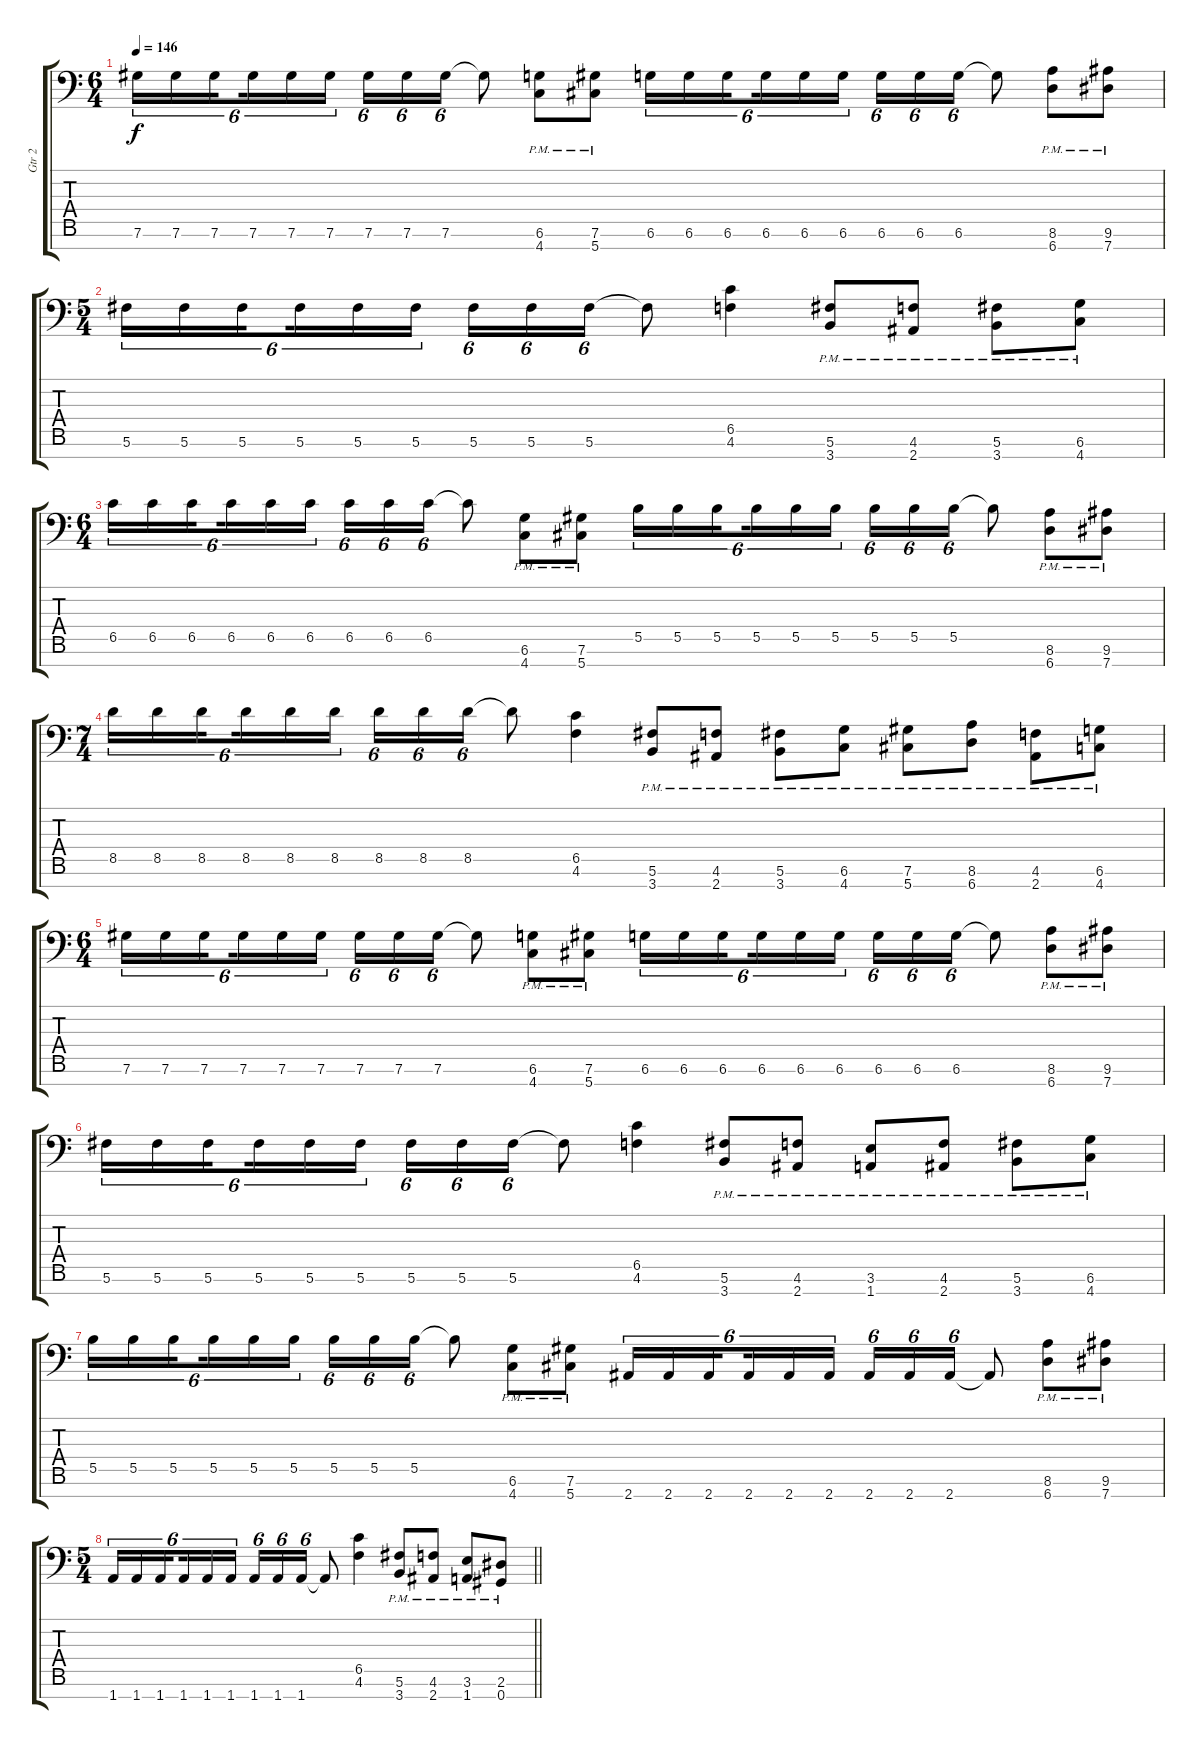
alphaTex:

\track ("Gtr 2" "Gtr 2") {instrument distortionguitar}
\staff {score tabs}
\tuning (Db4 Ab3 E3 B2 Gb2 Db2 Ab1) {hide}
\ts (6 4)
\tempo 146
\clef f4
\ks c
7.6.16{tu (6 4) dy f} 7.6.16{tu (6 4)} 7.6.16{tu (6 4) beam splitsecondary} 7.6.16{tu (6 4)} 7.6.16{tu (6 4)} 7.6.16{tu (6 4) beam splitsecondary} 7.6.16{tu (6 4)} 7.6.16{tu (6 4)} 7.6.16{tu (6 4)} 7.6{t}.8 (6.6{pm} 4.7{pm}).8 (7.6{pm} 5.7{pm}).8 6.6.16{tu (6 4)} 6.6.16{tu (6 4)} 6.6.16{tu (6 4) beam splitsecondary} 6.6.16{tu (6 4)} 6.6.16{tu (6 4)} 6.6.16{tu (6 4) beam splitsecondary} 6.6.16{tu (6 4)} 6.6.16{tu (6 4)} 6.6.16{tu (6 4)} 6.6{t}.8 (8.6{pm} 6.7{pm}).8 (9.6{pm} 7.7{pm}).8 |
\ts (5 4)
5.6.16{tu (6 4)} 5.6.16{tu (6 4)} 5.6.16{tu (6 4) beam splitsecondary} 5.6.16{tu (6 4)} 5.6.16{tu (6 4)} 5.6.16{tu (6 4)} 5.6.16{tu (6 4)} 5.6.16{tu (6 4)} 5.6.16{tu (6 4)} 5.6{t}.8 (6.5 4.6).4 (5.6{pm} 3.7{pm}).8 (4.6{pm} 2.7{pm}).8 (5.6 3.7{pm}).8 (6.6{pm} 4.7{pm}).8 |
\ts (6 4)
6.5.16{tu (6 4)} 6.5.16{tu (6 4)} 6.5.16{tu (6 4) beam splitsecondary} 6.5.16{tu (6 4)} 6.5.16{tu (6 4)} 6.5.16{tu (6 4) beam splitsecondary} 6.5.16{tu (6 4)} 6.5.16{tu (6 4)} 6.5.16{tu (6 4)} 6.5{t}.8 (6.6{pm} 4.7{pm}).8 (7.6{pm} 5.7{pm}).8 5.5.16{tu (6 4)} 5.5.16{tu (6 4)} 5.5.16{tu (6 4) beam splitsecondary} 5.5.16{tu (6 4)} 5.5.16{tu (6 4)} 5.5.16{tu (6 4) beam splitsecondary} 5.5.16{tu (6 4)} 5.5.16{tu (6 4)} 5.5.16{tu (6 4)} 5.5{t}.8 (8.6{pm} 6.7{pm}).8 (9.6{pm} 7.7{pm}).8 |
\ts (7 4)
8.5.16{tu (6 4)} 8.5.16{tu (6 4)} 8.5.16{tu (6 4) beam splitsecondary} 8.5.16{tu (6 4)} 8.5.16{tu (6 4)} 8.5.16{tu (6 4)} 8.5.16{tu (6 4)} 8.5.16{tu (6 4)} 8.5.16{tu (6 4)} 8.5{t}.8 (6.5 4.6).4 (5.6{pm} 3.7{pm}).8 (4.6{pm} 2.7{pm}).8 (5.6{pm} 3.7{pm}).8 (6.6{pm} 4.7{pm}).8 (7.6{pm} 5.7{pm}).8 (8.6{pm} 6.7{pm}).8 (4.6{pm} 2.7{pm}).8 (6.6{pm} 4.7{pm}).8 |
\ts (6 4)
7.6.16{tu (6 4)} 7.6.16{tu (6 4)} 7.6.16{tu (6 4) beam splitsecondary} 7.6.16{tu (6 4)} 7.6.16{tu (6 4)} 7.6.16{tu (6 4) beam splitsecondary} 7.6.16{tu (6 4)} 7.6.16{tu (6 4)} 7.6.16{tu (6 4)} 7.6{t}.8 (6.6{pm} 4.7{pm}).8 (7.6{pm} 5.7{pm}).8 6.6.16{tu (6 4)} 6.6.16{tu (6 4)} 6.6.16{tu (6 4) beam splitsecondary} 6.6.16{tu (6 4)} 6.6.16{tu (6 4)} 6.6.16{tu (6 4) beam splitsecondary} 6.6.16{tu (6 4)} 6.6.16{tu (6 4)} 6.6.16{tu (6 4)} 6.6{t}.8 (8.6{pm} 6.7{pm}).8 (9.6{pm} 7.7{pm}).8 |
5.6.16{tu (6 4)} 5.6.16{tu (6 4)} 5.6.16{tu (6 4) beam splitsecondary} 5.6.16{tu (6 4)} 5.6.16{tu (6 4)} 5.6.16{tu (6 4) beam splitsecondary} 5.6.16{tu (6 4)} 5.6.16{tu (6 4)} 5.6.16{tu (6 4)} 5.6{t}.8 (6.5 4.6).4 (5.6{pm} 3.7{pm}).8 (4.6{pm} 2.7{pm}).8 (3.6{pm} 1.7{pm}).8 (4.6{pm} 2.7{pm}).8 (5.6{pm} 3.7{pm}).8 (6.6{pm} 4.7{pm}).8 |
5.5.16{tu (6 4)} 5.5.16{tu (6 4)} 5.5.16{tu (6 4) beam splitsecondary} 5.5.16{tu (6 4)} 5.5.16{tu (6 4)} 5.5.16{tu (6 4) beam splitsecondary} 5.5.16{tu (6 4)} 5.5.16{tu (6 4)} 5.5.16{tu (6 4)} 5.5{t}.8 (6.6{pm} 4.7{pm}).8 (7.6{pm} 5.7{pm}).8 2.7.16{tu (6 4)} 2.7.16{tu (6 4)} 2.7.16{tu (6 4) beam splitsecondary} 2.7.16{tu (6 4)} 2.7.16{tu (6 4)} 2.7.16{tu (6 4) beam splitsecondary} 2.7.16{tu (6 4)} 2.7.16{tu (6 4)} 2.7.16{tu (6 4)} 2.7{t}.8 (8.6{pm} 6.7{pm}).8 (9.6{pm} 7.7{pm}).8 |
\ts (5 4)
\barLineRight lightlight
1.7.16{tu (6 4)} 1.7.16{tu (6 4)} 1.7.16{tu (6 4) beam splitsecondary} 1.7.16{tu (6 4)} 1.7.16{tu (6 4)} 1.7.16{tu (6 4)} 1.7.16{tu (6 4)} 1.7.16{tu (6 4)} 1.7.16{tu (6 4)} 1.7{t}.8 (6.5 4.6).4 (5.6{pm} 3.7{pm}).8 (4.6{pm} 2.7{pm}).8 (3.6 1.7{pm}).8 (2.6{pm} 0.7{pm}).8
